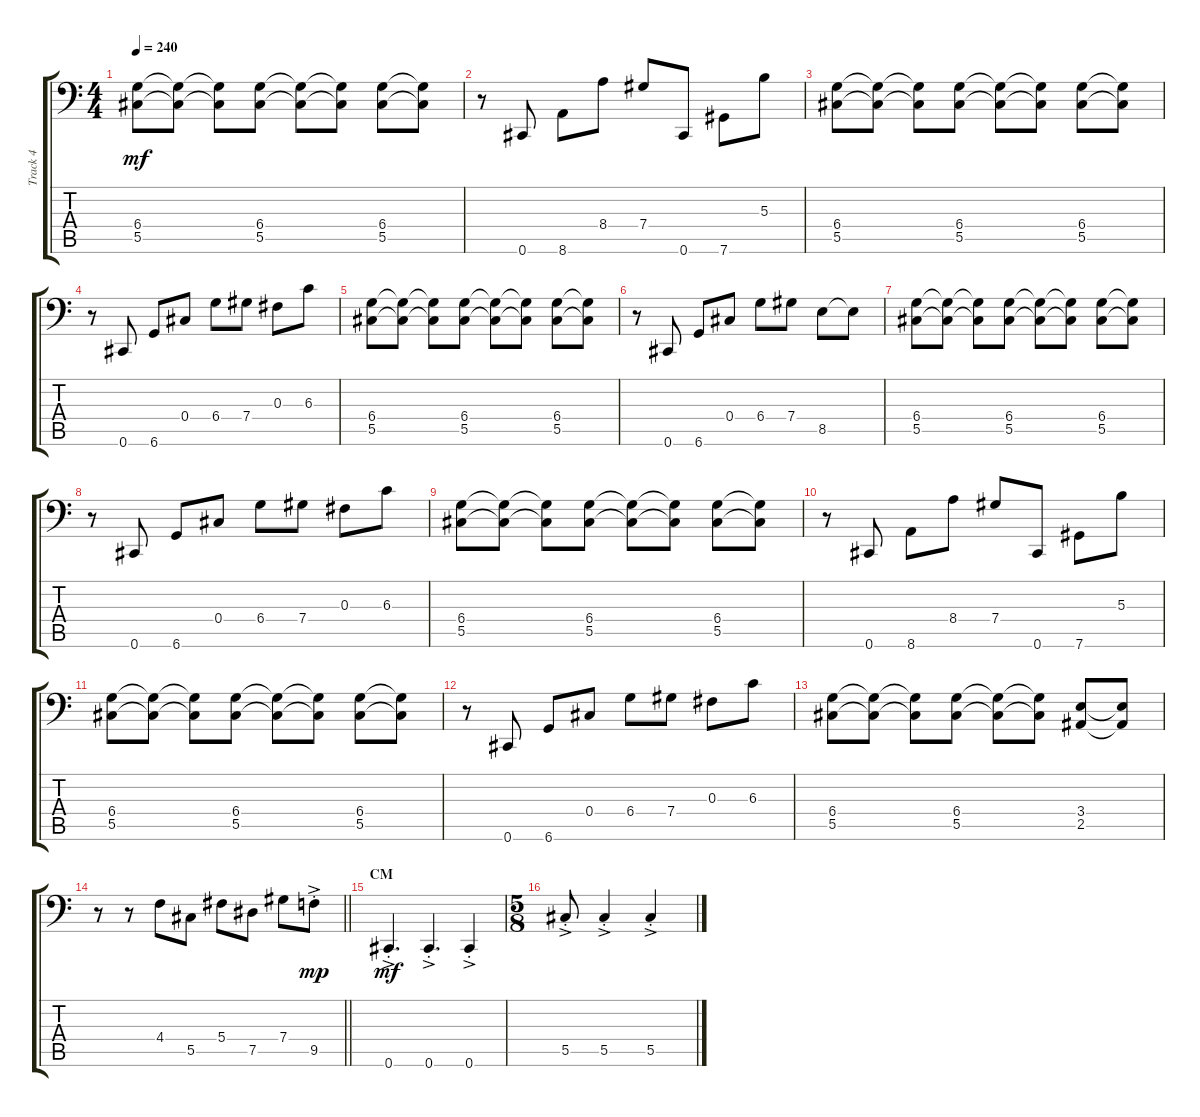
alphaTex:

\track ("Track 4" "Track 4") {instrument electricbassfinger}
\staff {score tabs}
\tuning (Eb3 Bb2 Gb2 Db2 Ab1 Db1) {hide}
\ts (4 4)
\tempo 240
\clef f4
\ks c
(6.4 5.5).8{dy mf} (6.4{t} 5.5{t}).8 (6.4{t} 5.5{t}).8 (6.4 5.5).8 (6.4{t} 5.5{t}).8 (6.4{t} 5.5{t}).8 (6.4 5.5).8 (6.4{t} 5.5{t}).8 |
r.8 0.6.8 8.6.8 8.4.8 7.4.8 0.6.8 7.6.8 5.3.8 |
(6.4 5.5).8 (6.4{t} 5.5{t}).8 (6.4{t} 5.5{t}).8 (6.4 5.5).8 (6.4{t} 5.5{t}).8 (6.4{t} 5.5{t}).8 (6.4 5.5).8 (6.4{t} 5.5{t}).8 |
r.8 0.6.8 6.6.8 0.4.8 6.4.8 7.4.8 0.3.8 6.3.8 |
(6.4 5.5).8 (6.4{t} 5.5{t}).8 (6.4{t} 5.5{t}).8 (6.4 5.5).8 (6.4{t} 5.5{t}).8 (6.4{t} 5.5{t}).8 (6.4 5.5).8 (6.4{t} 5.5{t}).8 |
r.8 0.6.8 6.6.8 0.4.8 6.4.8 7.4.8 8.5.8 8.5{t}.8 |
(6.4 5.5).8 (6.4{t} 5.5{t}).8 (6.4{t} 5.5{t}).8 (6.4 5.5).8 (6.4{t} 5.5{t}).8 (6.4{t} 5.5{t}).8 (6.4 5.5).8 (6.4{t} 5.5{t}).8 |
r.8 0.6.8 6.6.8 0.4.8 6.4.8 7.4.8 0.3.8 6.3.8 |
(6.4 5.5).8 (6.4{t} 5.5{t}).8 (6.4{t} 5.5{t}).8 (6.4 5.5).8 (6.4{t} 5.5{t}).8 (6.4{t} 5.5{t}).8 (6.4 5.5).8 (6.4{t} 5.5{t}).8 |
r.8 0.6.8 8.6.8 8.4.8 7.4.8 0.6.8 7.6.8 5.3.8 |
(6.4 5.5).8 (6.4{t} 5.5{t}).8 (6.4{t} 5.5{t}).8 (6.4 5.5).8 (6.4{t} 5.5{t}).8 (6.4{t} 5.5{t}).8 (6.4 5.5).8 (6.4{t} 5.5{t}).8 |
r.8 0.6.8 6.6.8 0.4.8 6.4.8 7.4.8 0.3.8 6.3.8 |
(6.4 5.5).8 (6.4{t} 5.5{t}).8 (6.4{t} 5.5{t}).8 (6.4 5.5).8 (6.4{t} 5.5{t}).8 (6.4{t} 5.5{t}).8 (3.4 2.5).8 (3.4{t} 2.5{t}).8 |
\barLineRight lightlight
r.8 r.8 4.4.8 5.5.8 5.4.8 7.5.8 7.4.8 9.5{ac st}.8{dy mp} |
\section ("" "CM")
0.6{ac st}.4{d dy mf} 0.6{ac st}.4{d} 0.6{ac st}.4 |
\ts (5 8)
5.5{ac st}.8 5.5{ac st}.4 5.5{ac st}.4
